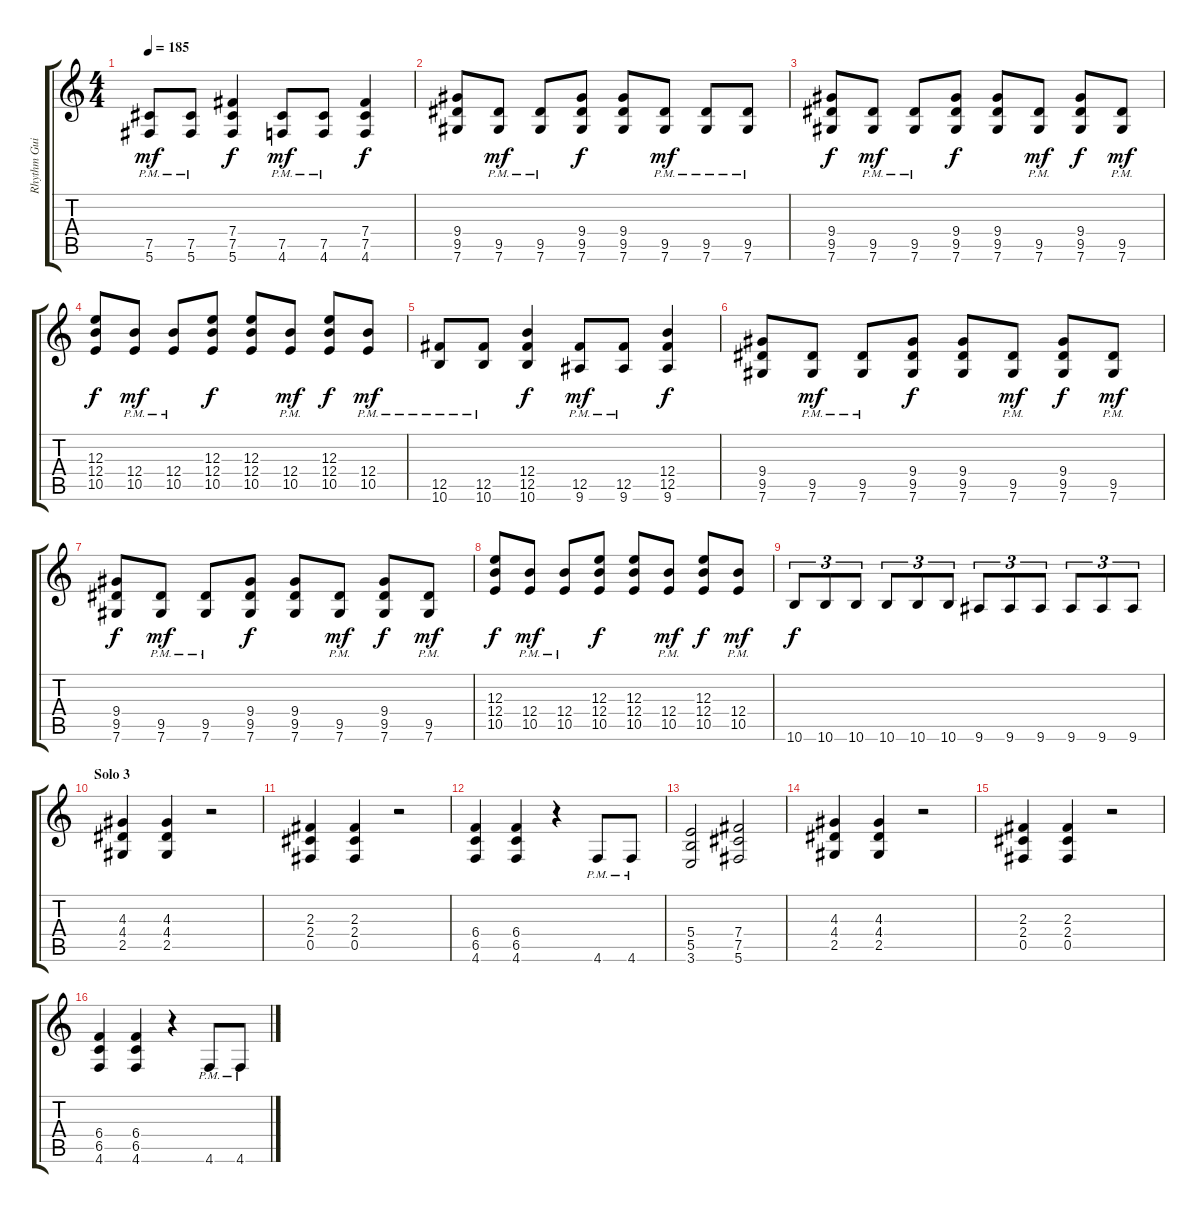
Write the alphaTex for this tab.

\track ("Rhythm Guitar Boosted" "Rhythm Gui") {instrument distortionguitar}
\staff {score tabs}
\tuning (Db4 Ab3 E3 B2 Gb2 Db2) {hide}
\ts (4 4)
\tempo 185
\clef g2
\ks c
(7.5{pm} 5.6{pm}).8{dy mf} (7.5{pm} 5.6{pm}).8 (7.4 7.5 5.6).4{dy f} (7.5{pm} 4.6{pm}).8{dy mf} (7.5{pm} 4.6{pm}).8 (7.4 7.5 4.6).4{dy f} |
(9.4 9.5 7.6).8 (9.5{pm} 7.6{pm}).8{dy mf} (9.5{pm} 7.6{pm}).8 (9.4 9.5 7.6).8{dy f} (9.4 9.5 7.6).8 (9.5{pm} 7.6{pm}).8{dy mf} (9.5{pm} 7.6{pm}).8 (9.5{pm} 7.6{pm}).8 |
(9.4 9.5 7.6).8{dy f} (9.5{pm} 7.6{pm}).8{dy mf} (9.5{pm} 7.6{pm}).8 (9.4 9.5 7.6).8{dy f} (9.4 9.5 7.6).8 (9.5{pm} 7.6{pm}).8{dy mf} (9.4 9.5 7.6).8{dy f} (9.5{pm} 7.6{pm}).8{dy mf} |
(12.3 12.4 10.5).8{dy f} (12.4{pm} 10.5{pm}).8{dy mf} (12.4{pm} 10.5{pm}).8 (12.3 12.4 10.5).8{dy f} (12.3 12.4 10.5).8 (12.4{pm} 10.5{pm}).8{dy mf} (12.3 12.4 10.5).8{dy f} (12.4{pm} 10.5{pm}).8{dy mf} |
(12.5{pm} 10.6{pm}).8 (12.5{pm} 10.6{pm}).8 (12.4 12.5 10.6).4{dy f} (12.5{pm} 9.6{pm}).8{dy mf} (12.5{pm} 9.6{pm}).8 (12.4 12.5 9.6).4{dy f} |
(9.4 9.5 7.6).8 (9.5{pm} 7.6{pm}).8{dy mf} (9.5{pm} 7.6{pm}).8 (9.4 9.5 7.6).8{dy f} (9.4 9.5 7.6).8 (9.5{pm} 7.6{pm}).8{dy mf} (9.4 9.5 7.6).8{dy f} (9.5{pm} 7.6{pm}).8{dy mf} |
(9.4 9.5 7.6).8{dy f} (9.5{pm} 7.6{pm}).8{dy mf} (9.5{pm} 7.6{pm}).8 (9.4 9.5 7.6).8{dy f} (9.4 9.5 7.6).8 (9.5{pm} 7.6{pm}).8{dy mf} (9.4 9.5 7.6).8{dy f} (9.5{pm} 7.6{pm}).8{dy mf} |
(12.3 12.4 10.5).8{dy f} (12.4{pm} 10.5{pm}).8{dy mf} (12.4{pm} 10.5{pm}).8 (12.3 12.4 10.5).8{dy f} (12.3 12.4 10.5).8 (12.4{pm} 10.5{pm}).8{dy mf} (12.3 12.4 10.5).8{dy f} (12.4{pm} 10.5{pm}).8{dy mf} |
10.6.8{tu (3 2) dy f} 10.6.8{tu (3 2)} 10.6.8{tu (3 2)} 10.6.8{tu (3 2)} 10.6.8{tu (3 2)} 10.6.8{tu (3 2)} 9.6.8{tu (3 2)} 9.6.8{tu (3 2)} 9.6.8{tu (3 2)} 9.6.8{tu (3 2)} 9.6.8{tu (3 2)} 9.6.8{tu (3 2)} |
\section ("" "Solo 3")
(4.3 4.4 2.5).4 (4.3 4.4 2.5).4 r.2 |
(2.3 2.4 0.5).4 (2.3 2.4 0.5).4 r.2 |
(6.4 6.5 4.6).4 (6.4 6.5 4.6).4 r.4 4.6{pm}.8 4.6{pm}.8 |
(5.4 5.5 3.6).2 (7.4 7.5 5.6).2 |
(4.3 4.4 2.5).4 (4.3 4.4 2.5).4 r.2 |
(2.3 2.4 0.5).4 (2.3 2.4 0.5).4 r.2 |
(6.4 6.5 4.6).4 (6.4 6.5 4.6).4 r.4 4.6{pm}.8 4.6{pm}.8
